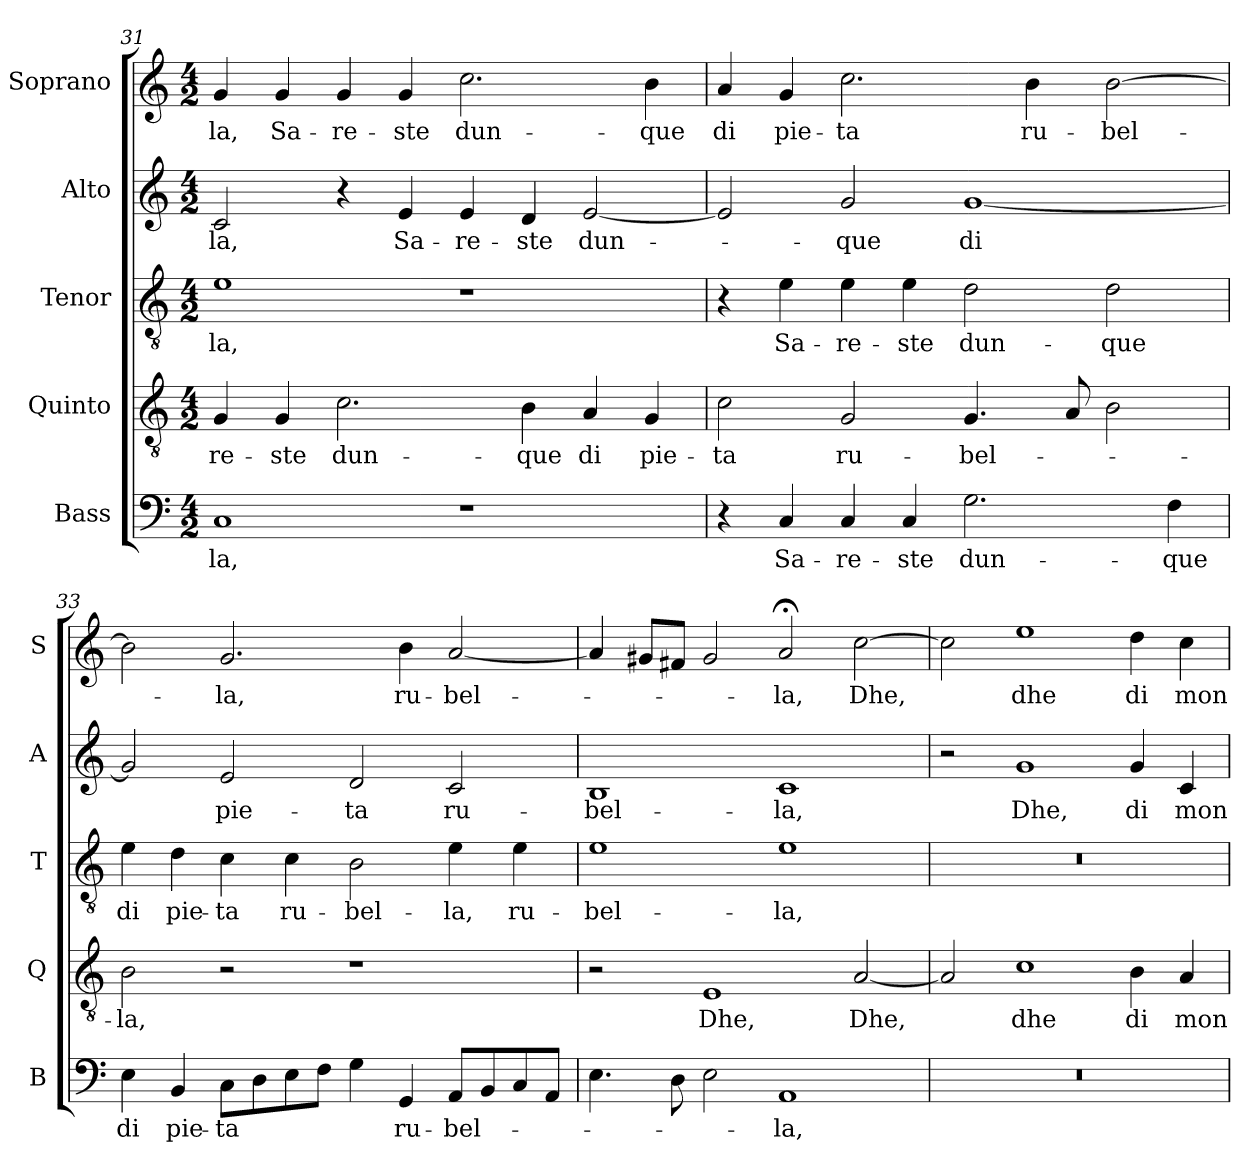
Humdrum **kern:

**kern	**text	**kern	**text	**kern	**text	**kern	**text	**kern	**text
*part5	*part5	*part4	*part4	*part3	*part3	*part2	*part2	*part1	*part1
*staff5	*staff5	*staff4	*staff4	*staff3	*staff3	*staff2	*staff2	*staff1	*staff1
*I"Bass	*	*I"Quinto	*	*I"Tenor	*	*I"Alto	*	*I"Soprano	*
*I'B	*	*I'Q	*	*I'T	*	*I'A	*	*I'S	*
*clefF4	*	*clefGv2	*	*clefGv2	*	*clefG2	*	*clefG2	*
*k[]	*	*k[]	*	*k[]	*	*k[]	*	*k[]	*
*C:	*	*C:	*	*C:	*	*C:	*	*C:	*
*M4/2	*	*M4/2	*	*M4/2	*	*M4/2	*	*M4/2	*
=31	=31	=31	=31	=31	=31	=31	=31	=31	=31
!	!LO:LY:b	!	!	!	!	!	!	!	!
!	!	!	!LO:LY:b	!	!	!	!	!	!
!	!	!	!	!	!LO:LY:b	!	!	!	!
!	!	!	!	!	!	!	!LO:LY:b	!	!
!	!	!	!	!	!	!	!	!	!LO:LY:b
1C	-la,	4G/	-re-	1e	-la,	2c/	-la,	4g/	-la,
!	!	!	!LO:LY:b	!	!	!	!	!	!
!	!	!	!	!	!	!	!	!	!LO:LY:b
.	.	4G/	-ste	.	.	.	.	4g/	Sa-
!	!	!	!LO:LY:b	!	!	!	!	!	!
!	!	!	!	!	!	!	!	!	!LO:LY:b
.	.	2.c\	dun-	.	.	4r	.	4g/	-re-
!	!	!	!	!	!	!	!LO:LY:b	!	!
!	!	!	!	!	!	!	!	!	!LO:LY:b
.	.	.	.	.	.	4e/	Sa-	4g/	-ste
!	!	!	!	!	!	!	!LO:LY:b	!	!
!	!	!	!	!	!	!	!	!	!LO:LY:b
1r	.	.	.	1r	.	4e/	-re-	2.cc\	dun-
!	!	!	!LO:LY:b	!	!	!	!	!	!
!	!	!	!	!	!	!	!LO:LY:b	!	!
.	.	4B\	-que	.	.	4d/	-ste	.	.
!	!	!	!LO:LY:b	!	!	!	!	!	!
!	!	!	!	!	!	!	!LO:LY:b	!	!
.	.	4A/	di	.	.	[2e/	dun-	.	.
!	!	!	!LO:LY:b	!	!	!	!	!	!
!	!	!	!	!	!	!	!	!	!LO:LY:b
.	.	4G/	pie-	.	.	.	.	4b\	-que
=32	=32	=32	=32	=32	=32	=32	=32	=32	=32
!	!	!	!LO:LY:b	!	!	!	!	!	!
!	!	!	!	!	!	!	!	!	!LO:LY:b
4r	.	2c\	-ta	4r	.	2e/]	.	4a/	di
!	!LO:LY:b	!	!	!	!	!	!	!	!
!	!	!	!	!	!LO:LY:b	!	!	!	!
!	!	!	!	!	!	!	!	!	!LO:LY:b
4C/	Sa-	.	.	4e\	Sa-	.	.	4g/	pie-
!	!LO:LY:b	!	!	!	!	!	!	!	!
!	!	!	!LO:LY:b	!	!	!	!	!	!
!	!	!	!	!	!LO:LY:b	!	!	!	!
!	!	!	!	!	!	!	!LO:LY:b	!	!
!	!	!	!	!	!	!	!	!	!LO:LY:b
4C/	-re-	2G/	ru-	4e\	-re-	2g/	-que	2.cc\	-ta
!	!LO:LY:b	!	!	!	!	!	!	!	!
!	!	!	!	!	!LO:LY:b	!	!	!	!
4C/	-ste	.	.	4e\	-ste	.	.	.	.
!	!LO:LY:b	!	!	!	!	!	!	!	!
!	!	!	!LO:LY:b	!	!	!	!	!	!
!	!	!	!	!	!LO:LY:b	!	!	!	!
!	!	!	!	!	!	!	!LO:LY:b	!	!
2.G\	dun-	4.G/	-bel-	2d\	dun-	[1g	di	.	.
!	!	!	!	!	!	!	!	!	!LO:LY:b
.	.	.	.	.	.	.	.	4b\	ru-
.	.	8A/	.	.	.	.	.	.	.
!	!	!	!	!	!LO:LY:b	!	!	!	!
!	!	!	!	!	!	!	!	!	!LO:LY:b
.	.	2B\	.	2d\	-que	.	.	[2b\	-bel-
!	!LO:LY:b	!	!	!	!	!	!	!	!
4F\	-que	.	.	.	.	.	.	.	.
!!LO:LB:g=z
=33	=33	=33	=33	=33	=33	=33	=33	=33	=33
!	!LO:LY:b	!	!	!	!	!	!	!	!
!	!	!	!LO:LY:b	!	!	!	!	!	!
!	!	!	!	!	!LO:LY:b	!	!	!	!
4E\	di	2B\	-la,	4e\	di	2g/]	.	2b\]	.
!	!LO:LY:b	!	!	!	!	!	!	!	!
!	!	!	!	!	!LO:LY:b	!	!	!	!
4BB/	pie-	.	.	4d\	pie-	.	.	.	.
!	!LO:LY:b	!	!	!	!	!	!	!	!
!	!	!	!	!	!LO:LY:b	!	!	!	!
!	!	!	!	!	!	!	!LO:LY:b	!	!
!	!	!	!	!	!	!	!	!	!LO:LY:b
8C\L	-ta	2r	.	4c\	-ta	2e/	pie-	2.g/	-la,
8D\	.	.	.	.	.	.	.	.	.
!	!	!	!	!	!LO:LY:b	!	!	!	!
8E\	.	.	.	4c\	ru-	.	.	.	.
8F\J	.	.	.	.	.	.	.	.	.
!	!	!	!	!	!LO:LY:b	!	!	!	!
!	!	!	!	!	!	!	!LO:LY:b	!	!
4G\	.	1r	.	2B\	-bel-	2d/	-ta	.	.
!	!LO:LY:b	!	!	!	!	!	!	!	!
!	!	!	!	!	!	!	!	!	!LO:LY:b
4GG/	ru-	.	.	.	.	.	.	4b\	ru-
!	!LO:LY:b	!	!	!	!	!	!	!	!
!	!	!	!	!	!LO:LY:b	!	!	!	!
!	!	!	!	!	!	!	!LO:LY:b	!	!
!	!	!	!	!	!	!	!	!	!LO:LY:b
8AA/L	-bel-	.	.	4e\	-la,	2c/	ru-	[2a/	-bel-
8BB/	.	.	.	.	.	.	.	.	.
!	!	!	!	!	!LO:LY:b	!	!	!	!
8C/	.	.	.	4e\	ru-	.	.	.	.
8AA/J	.	.	.	.	.	.	.	.	.
=34	=34	=34	=34	=34	=34	=34	=34	=34	=34
!	!	!	!	!	!LO:LY:b	!	!	!	!
!	!	!	!	!	!	!	!LO:LY:b	!	!
4.E\	.	2r	.	1e	-bel-	1B	-bel-	4a/]	.
.	.	.	.	.	.	.	.	8g#X/L	.
8D\	.	.	.	.	.	.	.	8f#X/J	.
!	!	!	!LO:LY:b	!	!	!	!	!	!
2E\	.	1E	Dhe,	.	.	.	.	2g#/	.
!	!LO:LY:b	!	!	!	!	!	!	!	!
!	!	!	!	!	!LO:LY:b	!	!	!	!
!	!	!	!	!	!	!	!LO:LY:b	!	!
!	!	!	!	!	!	!	!	!	!LO:LY:b
1AA	-la,	.	.	1e	-la,	1c	-la,	2a;</	-la,
!	!	!	!LO:LY:b	!	!	!	!	!	!
!	!	!	!	!	!	!	!	!	!LO:LY:b
.	.	[2A/	Dhe,	.	.	.	.	[2cc\	Dhe,
=35	=35	=35	=35	=35	=35	=35	=35	=35	=35
0r	.	2A/]	.	0r	.	2r	.	2cc\]	.
!	!	!	!LO:LY:b	!	!	!	!	!	!
!	!	!	!	!	!	!	!LO:LY:b	!	!
!	!	!	!	!	!	!	!	!	!LO:LY:b
.	.	1c	dhe	.	.	1g	Dhe,	1ee	dhe
!	!	!	!LO:LY:b	!	!	!	!	!	!
!	!	!	!	!	!	!	!LO:LY:b	!	!
!	!	!	!	!	!	!	!	!	!LO:LY:b
.	.	4B\	di	.	.	4g/	di	4dd\	di
!	!	!	!LO:LY:b	!	!	!	!	!	!
!	!	!	!	!	!	!	!LO:LY:b	!	!
!	!	!	!	!	!	!	!	!	!LO:LY:b
.	.	4A/	mon-	.	.	4c/	mon-	4cc\	mon-
=	=	=	=	=	=	=	=	=	=
*-	*-	*-	*-	*-	*-	*-	*-	*-	*-
